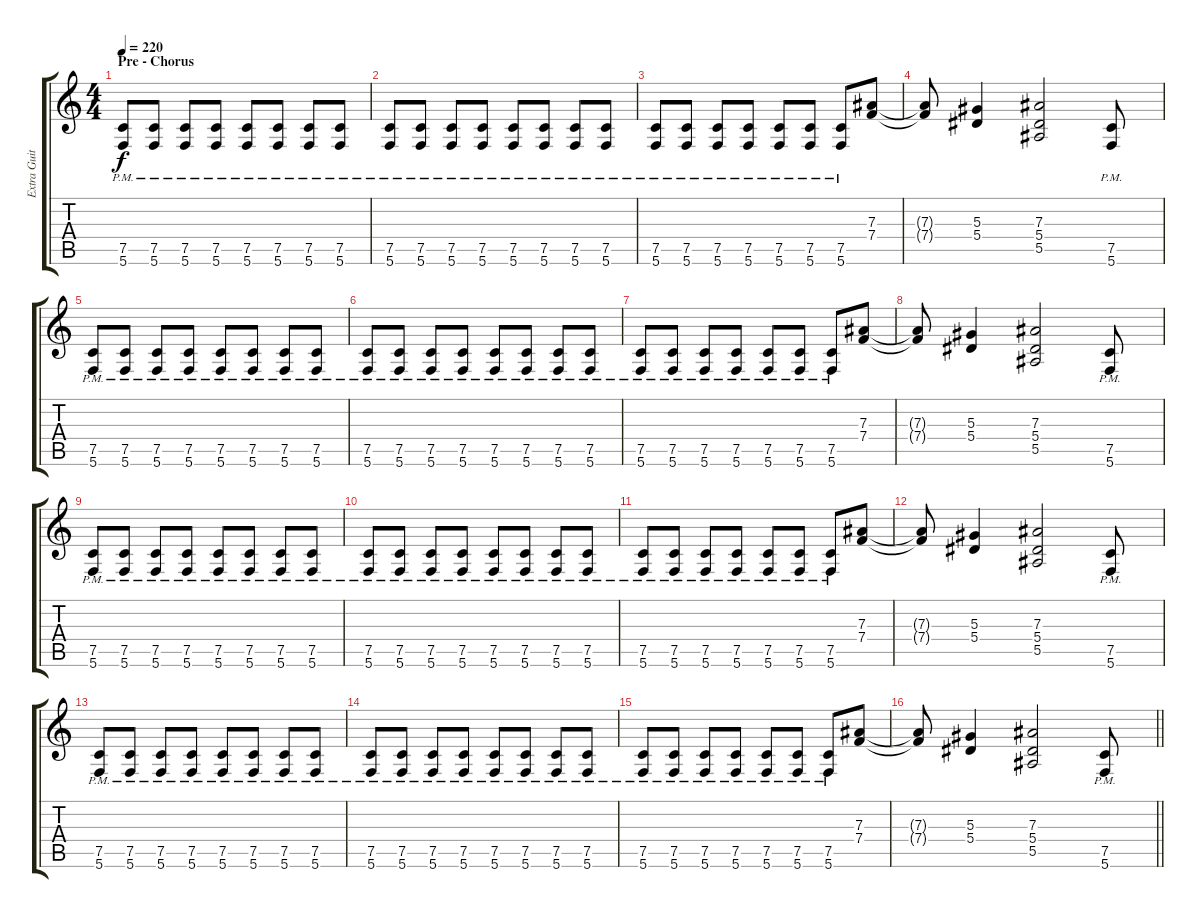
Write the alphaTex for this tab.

\track ("Extra Guitar" "Extra Guit") {instrument distortionguitar}
\staff {score tabs}
\tuning (C4 G3 Eb3 Bb2 F2 C2) {hide}
\ts (4 4)
\section ("" "Pre - Chorus")
\tempo 220
\clef g2
\ks c
(7.5{pm} 5.6{pm}).8{dy f} (7.5{pm} 5.6{pm}).8 (7.5{pm} 5.6{pm}).8 (7.5{pm} 5.6{pm}).8 (7.5{pm} 5.6{pm}).8 (7.5{pm} 5.6{pm}).8 (7.5{pm} 5.6{pm}).8 (7.5{pm} 5.6{pm}).8 |
(7.5{pm} 5.6{pm}).8 (7.5{pm} 5.6{pm}).8 (7.5{pm} 5.6{pm}).8 (7.5{pm} 5.6{pm}).8 (7.5{pm} 5.6{pm}).8 (7.5{pm} 5.6{pm}).8 (7.5{pm} 5.6{pm}).8 (7.5{pm} 5.6{pm}).8 |
(7.5{pm} 5.6{pm}).8 (7.5{pm} 5.6{pm}).8 (7.5{pm} 5.6{pm}).8 (7.5{pm} 5.6{pm}).8 (7.5{pm} 5.6{pm}).8 (7.5{pm} 5.6{pm}).8 (7.5{pm} 5.6{pm}).8 (7.3 7.4).8 |
(7.3{t} 7.4{t}).8 (5.3 5.4).4 (7.3 5.4 5.5).2 (7.5{pm} 5.6{pm}).8 |
(7.5{pm} 5.6{pm}).8 (7.5{pm} 5.6{pm}).8 (7.5{pm} 5.6{pm}).8 (7.5{pm} 5.6{pm}).8 (7.5{pm} 5.6{pm}).8 (7.5{pm} 5.6{pm}).8 (7.5{pm} 5.6{pm}).8 (7.5{pm} 5.6{pm}).8 |
(7.5{pm} 5.6{pm}).8 (7.5{pm} 5.6{pm}).8 (7.5{pm} 5.6{pm}).8 (7.5{pm} 5.6{pm}).8 (7.5{pm} 5.6{pm}).8 (7.5{pm} 5.6{pm}).8 (7.5{pm} 5.6{pm}).8 (7.5{pm} 5.6{pm}).8 |
(7.5{pm} 5.6{pm}).8 (7.5{pm} 5.6{pm}).8 (7.5{pm} 5.6{pm}).8 (7.5{pm} 5.6{pm}).8 (7.5{pm} 5.6{pm}).8 (7.5{pm} 5.6{pm}).8 (7.5{pm} 5.6{pm}).8 (7.3 7.4).8 |
(7.3{t} 7.4{t}).8 (5.3 5.4).4 (7.3 5.4 5.5).2 (7.5{pm} 5.6{pm}).8 |
(7.5{pm} 5.6{pm}).8 (7.5{pm} 5.6{pm}).8 (7.5{pm} 5.6{pm}).8 (7.5{pm} 5.6{pm}).8 (7.5{pm} 5.6{pm}).8 (7.5{pm} 5.6{pm}).8 (7.5{pm} 5.6{pm}).8 (7.5{pm} 5.6{pm}).8 |
(7.5{pm} 5.6{pm}).8 (7.5{pm} 5.6{pm}).8 (7.5{pm} 5.6{pm}).8 (7.5{pm} 5.6{pm}).8 (7.5{pm} 5.6{pm}).8 (7.5{pm} 5.6{pm}).8 (7.5{pm} 5.6{pm}).8 (7.5{pm} 5.6{pm}).8 |
(7.5{pm} 5.6{pm}).8 (7.5{pm} 5.6{pm}).8 (7.5{pm} 5.6{pm}).8 (7.5{pm} 5.6{pm}).8 (7.5{pm} 5.6{pm}).8 (7.5{pm} 5.6{pm}).8 (7.5{pm} 5.6{pm}).8 (7.3 7.4).8 |
(7.3{t} 7.4{t}).8 (5.3 5.4).4 (7.3 5.4 5.5).2 (7.5{pm} 5.6{pm}).8 |
(7.5{pm} 5.6{pm}).8 (7.5{pm} 5.6{pm}).8 (7.5{pm} 5.6{pm}).8 (7.5{pm} 5.6{pm}).8 (7.5{pm} 5.6{pm}).8 (7.5{pm} 5.6{pm}).8 (7.5{pm} 5.6{pm}).8 (7.5{pm} 5.6{pm}).8 |
(7.5{pm} 5.6{pm}).8 (7.5{pm} 5.6{pm}).8 (7.5{pm} 5.6{pm}).8 (7.5{pm} 5.6{pm}).8 (7.5{pm} 5.6{pm}).8 (7.5{pm} 5.6{pm}).8 (7.5{pm} 5.6{pm}).8 (7.5{pm} 5.6{pm}).8 |
(7.5{pm} 5.6{pm}).8 (7.5{pm} 5.6{pm}).8 (7.5{pm} 5.6{pm}).8 (7.5{pm} 5.6{pm}).8 (7.5{pm} 5.6{pm}).8 (7.5{pm} 5.6{pm}).8 (7.5{pm} 5.6{pm}).8 (7.3 7.4).8 |
\barLineRight lightlight
(7.3{t} 7.4{t}).8 (5.3 5.4).4 (7.3 5.4 5.5).2 (7.5{pm} 5.6{pm}).8
